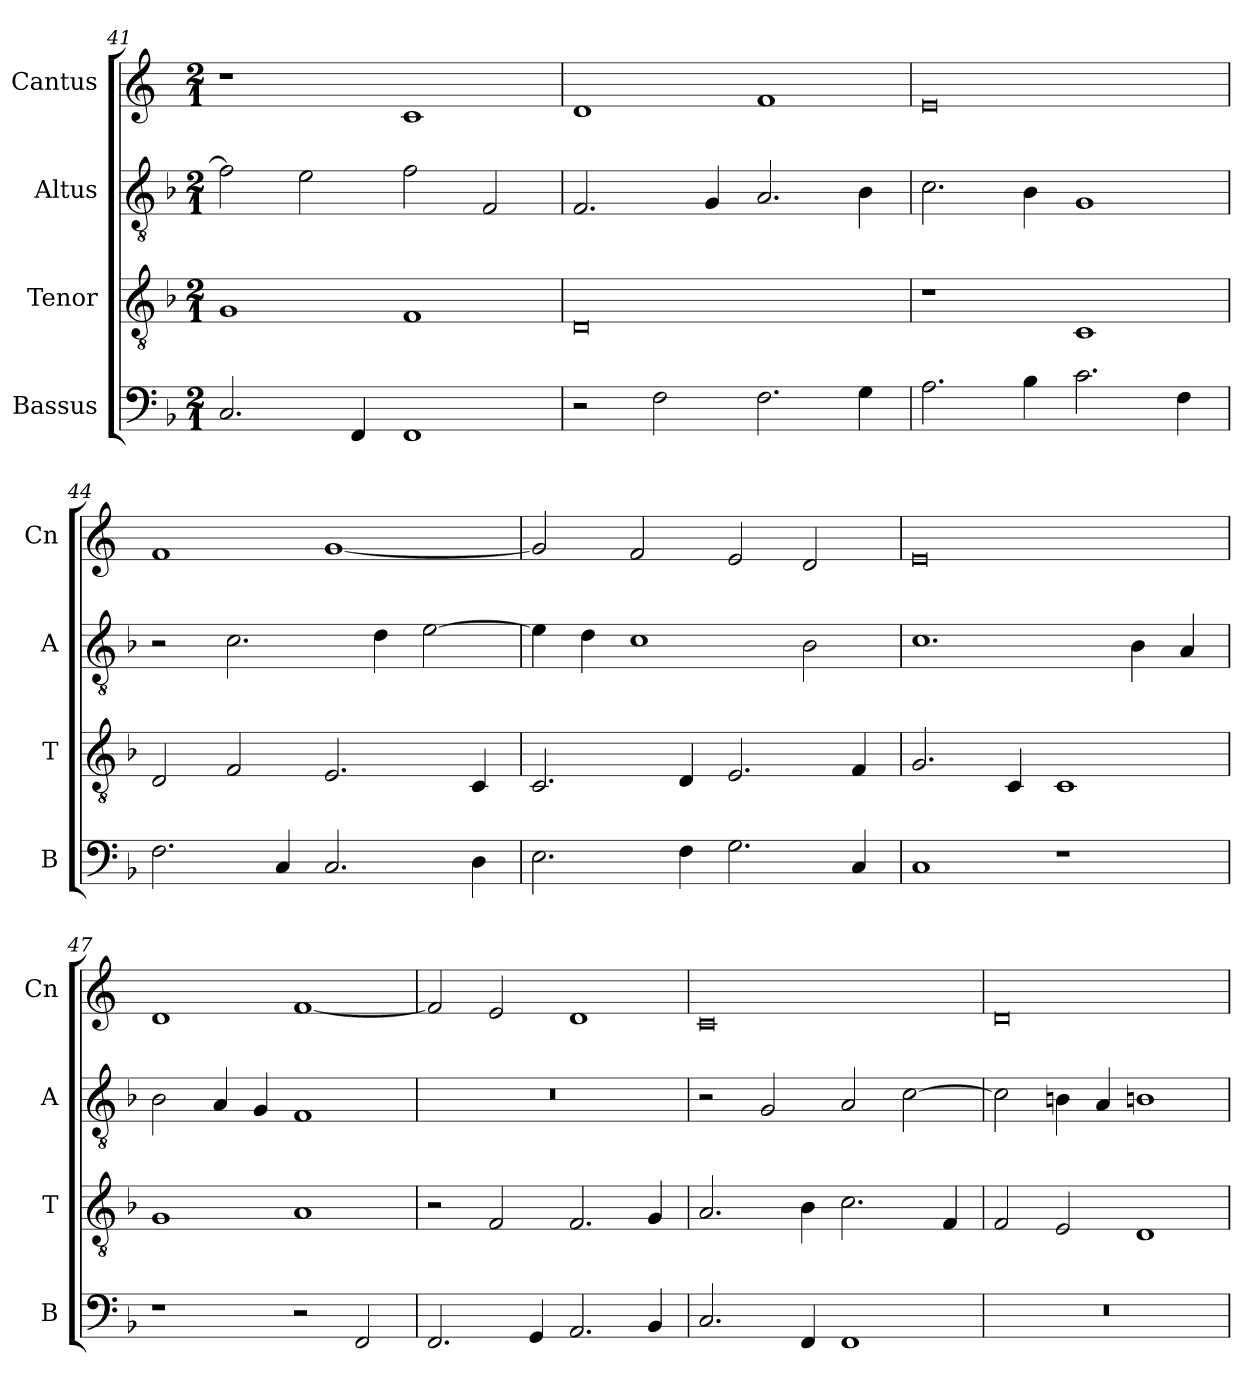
**kern	**kern	**kern	**kern
*part4	*part3	*part2	*part1
*staff4	*staff3	*staff2	*staff1
*I"Bassus	*I"Tenor	*I"Altus	*I"Cantus
*I'B	*I'T	*I'A	*I'Cn
*clefF4	*clefGv2	*clefGv2	*clefG2
*k[b-]	*k[b-]	*k[b-]	*k[]
*M2/1	*M2/1	*M2/1	*M2/1
=41	=41	=41	=41
2.C/	1G	2f\]	1r
.	.	2e\	.
4FF/	.	.	.
1FF	1F	2f\	1c
.	.	2F/	.
=42	=42	=42	=42
2r	0D	2.F/	1d
2F\	.	.	.
.	.	4G/	.
2.F\	.	2.A/	1f
4G\	.	4B-\	.
=43	=43	=43	=43
2.A\	1r	2.c\	0e
4B-\	.	4B-\	.
2.c\	1C	1G	.
4F\	.	.	.
=44	=44	=44	=44
2.F\	2D/	2r	1f
.	2F/	2.c\	.
4C/	.	.	.
2.C/	2.E/	.	[1g
.	.	4d\	.
.	.	[2e\	.
4D\	4C/	.	.
=45	=45	=45	=45
2.E\	2.C/	4e\]	2g/]
.	.	4d\	.
.	.	1c	2f/
4F\	4D/	.	.
2.G\	2.E/	.	2e/
.	.	2B-\	2d/
4C/	4F/	.	.
=46	=46	=46	=46
1C	2.G/	1.c	0e
.	4C/	.	.
1r	1C	.	.
.	.	4B-\	.
.	.	4A/	.
=47	=47	=47	=47
1r	1G	2B-\	1d
.	.	4A/	.
.	.	4G/	.
2r	1A	1F	[1f
2FF/	.	.	.
=48	=48	=48	=48
2.FF/	2r	0r	2f/]
.	2F/	.	2e/
4GG/	.	.	.
2.AA/	2.F/	.	1d
4BB-/	4G/	.	.
=49	=49	=49	=49
2.C/	2.A/	2r	0c
.	.	2G/	.
4FF/	4B-\	.	.
1FF	2.c\	2A/	.
.	.	[2c\	.
.	4F/	.	.
=50	=50	=50	=50
0r	2F/	2c\]	0d
.	2E/	4Bn\	.
.	.	4A/	.
.	1D	1Bn	.
=	=	=	=
*-	*-	*-	*-
